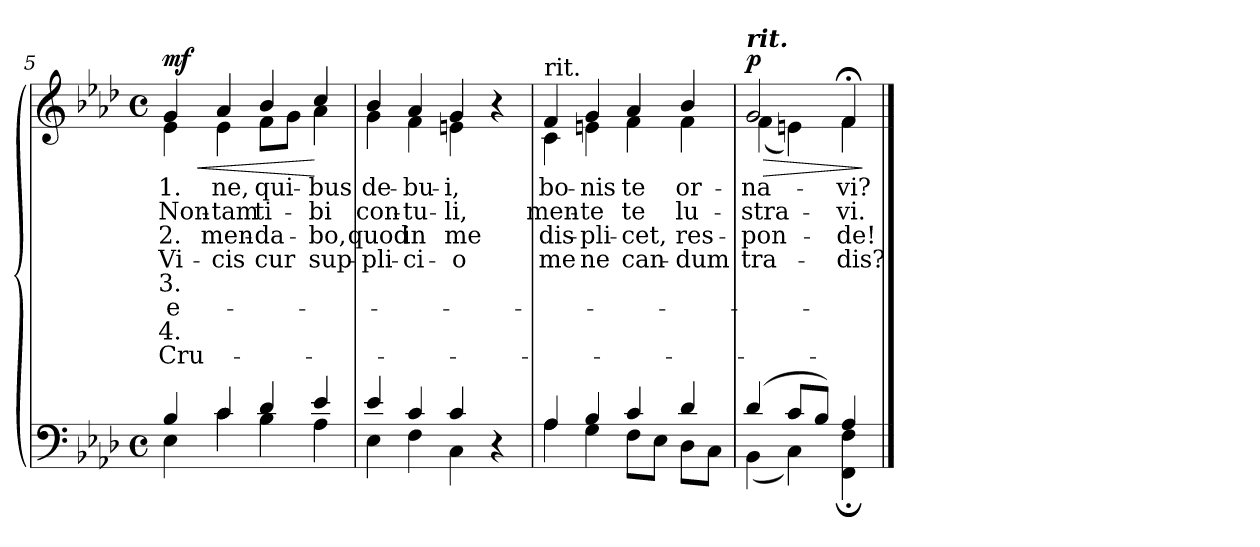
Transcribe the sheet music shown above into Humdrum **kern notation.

**kern	**kern	**text	**text	**text	**text	**text	**text	**text	**text	**dynam
*part2	*part1	*part1	*part1	*part1	*part1	*part1	*part1	*part1	*part1	*part1
*staff2	*staff1	*staff1	*staff1	*staff1	*staff1	*staff1	*staff1	*staff1	*staff1	*staff1
!!LO:LB:g=z
*clefF4	*clefG2	*	*	*	*	*	*	*	*	*
*k[b-e-a-d-]	*k[b-e-a-d-]	*	*	*	*	*	*	*	*	*
*A-:	*A-:	*	*	*	*	*	*	*	*	*
*M4/4	*M4/4	*	*	*	*	*	*	*	*	*
*met(c)	*met(c)	*	*	*	*	*	*	*	*	*
=5	=5	=5	=5	=5	=5	=5	=5	=5	=5	=5
*^	*	*	*	*	*	*	*	*	*	*
!	!	!	!LO:LY:b:color=#000000	!LO:LY:b:color=#000000	!LO:LY:b:color=#000000	!LO:LY:b:color=#000000	!LO:LY:b:color=#000000	!LO:LY:b:color=#000000	!LO:LY:b:color=#000000	!LO:LY:b:color=#000000	!LO:HP:b
*	*	*^	*	*	*	*	*	*	*	*	*
4B-i/	4E-i\	4gi/	4e-i\	1.	Non-	2.	Vi-	3.	e-	4.	Cru-	< mf
!	!	!	!	!LO:LY:b:color=#000000	!LO:LY:b:color=#000000	!LO:LY:b:color=#000000	!LO:LY:b:color=#000000	!	!	!	!	!
4ci/	4ci\	4a-i/	4e-i\	-ne,	-tam	-men-	-cis	.	.	.	.	.
!	!	!	!	!LO:LY:b:color=#000000	!LO:LY:b:color=#000000	!LO:LY:b:color=#000000	!LO:LY:b:color=#000000	!	!	!	!	!
4d-i/	4B-i\	4b-i/	8fi\L	qui-	ti-	-da-	cur	.	.	.	.	.
.	.	.	8gi\J	.	.	.	.	.	.	.	.	.
!	!	!	!	!LO:LY:b:color=#000000	!LO:LY:b:color=#000000	!LO:LY:b:color=#000000	!LO:LY:b:color=#000000	!	!	!	!	!
4e-i/	4A-i\	4cci/	4a-i\	-bus	-bi	-bo,	sup-	.	.	.	.	[
=6	=6	=6	=6	=6	=6	=6	=6	=6	=6	=6	=6	=6
!	!	!	!	!LO:LY:b:color=#000000	!LO:LY:b:color=#000000	!LO:LY:b:color=#000000	!LO:LY:b:color=#000000	!	!	!	!	!
4e-i/	4E-i\	4b-i/	4gi\	de-	con-	quod	-pli-	.	.	.	.	.
!	!	!	!	!LO:LY:b:color=#000000	!LO:LY:b:color=#000000	!LO:LY:b:color=#000000	!LO:LY:b:color=#000000	!	!	!	!	!
4ci/	4Fi\	4a-i/	4fi\	-bu-	-tu-	in	-ci-	.	.	.	.	.
!	!	!	!	!LO:LY:b:color=#000000	!LO:LY:b:color=#000000	!LO:LY:b:color=#000000	!LO:LY:b:color=#000000	!	!	!	!	!
4ci/	4Ci\	4gi/	4eni\	-i,	-li,	me	-o	.	.	.	.	.
4r	4ryy	4r	4ryy	.	.	.	.	.	.	.	.	.
=7	=7	=7	=7	=7	=7	=7	=7	=7	=7	=7	=7	=7
!	!	!LO:TX:t=rit.	!	!	!	!	!	!	!	!	!	!
!	!	!	!	!LO:LY:b:color=#000000	!LO:LY:b:color=#000000	!LO:LY:b:color=#000000	!LO:LY:b:color=#000000	!	!	!	!	!
4A-i/	4A-i\	4fi/	4ci\	bo-	men-	dis-	me	.	.	.	.	.
!	!	!	!	!LO:LY:b:color=#000000	!LO:LY:b:color=#000000	!LO:LY:b:color=#000000	!LO:LY:b:color=#000000	!	!	!	!	!
4B-i/	4Gi\	4gi/	4eni\	-nis	-te	-pli-	ne	.	.	.	.	.
!	!	!	!	!LO:LY:b:color=#000000	!LO:LY:b:color=#000000	!LO:LY:b:color=#000000	!LO:LY:b:color=#000000	!	!	!	!	!
4ci/	8Fi\L	4a-i/	4fi\	te	te	-cet,	can-	.	.	.	.	.
.	8E-i\J	.	.	.	.	.	.	.	.	.	.	.
!	!	!	!	!LO:LY:b:color=#000000	!LO:LY:b:color=#000000	!LO:LY:b:color=#000000	!LO:LY:b:color=#000000	!	!	!	!	!
4d-i/	8D-i\L	4b-i/	4fi\	or-	lu-	res-	-dum	.	.	.	.	.
.	8Ci\J	.	.	.	.	.	.	.	.	.	.	.
=8	=8	=8	=8	=8	=8	=8	=8	=8	=8	=8	=8	=8
!	!	!LO:TX:a:Bi:t=rit.	!	!	!	!	!	!	!	!	!	!
!	!	!	!	!LO:LY:b:color=#000000	!LO:LY:b:color=#000000	!LO:LY:b:color=#000000	!LO:LY:b:color=#000000	!	!	!	!	!LO:HP:b
(4d-i/	(4BB-i\	2gi/	(4fi\	-na-	-stra-	-pon-	tra-	.	.	.	.	> p
8ci/L	4Ci\)	.	4eni\)	.	.	.	.	.	.	.	.	.
8B-i/J)	.	.	.	.	.	.	.	.	.	.	.	.
!	!	!	!	!LO:LY:b:color=#000000	!LO:LY:b:color=#000000	!LO:LY:b:color=#000000	!LO:LY:b:color=#000000	!	!	!	!	!
4A-i/	4FFi\; 4Fi;	4f;i/	4fi\	-vi?	-vi.	-de!	-dis?	.	.	.	.	.
*v	*v	*	*	*	*	*	*	*	*	*	*	*
*	*v	*v	*	*	*	*	*	*	*	*	*
.	.	.	.	.	.	.	.	.	.	]
==	==	==	==	==	==	==	==	==	==	==
*-	*-	*-	*-	*-	*-	*-	*-	*-	*-	*-
